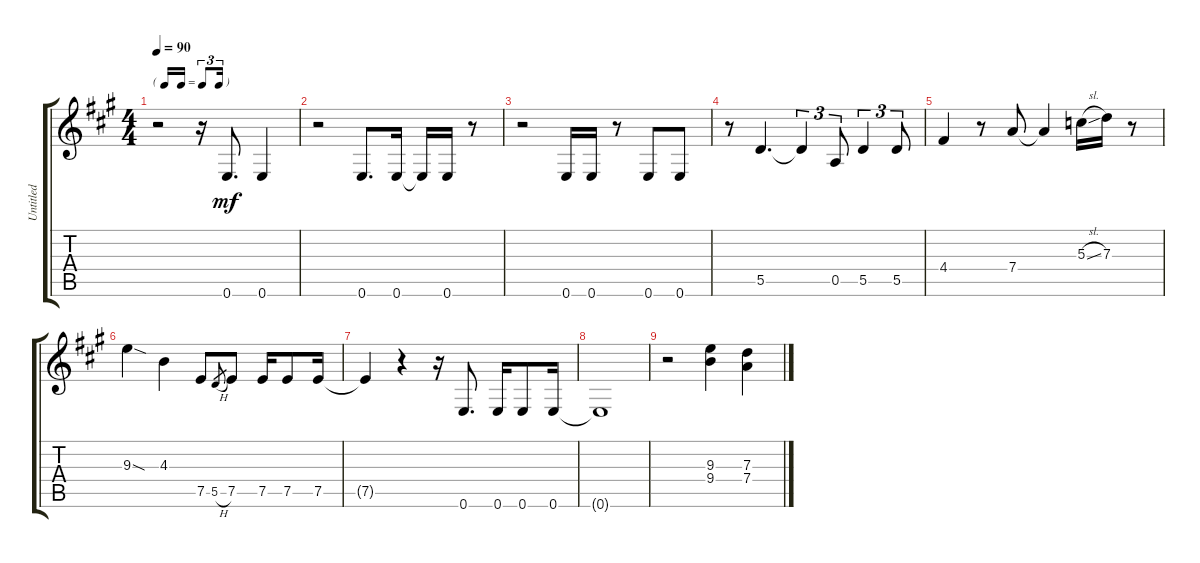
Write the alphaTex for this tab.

\track ("Untitled" "Untitled") {instrument distortionguitar}
\staff {score tabs}
\tuning (E4 B3 G3 D3 A2 E2) {hide}
\ts (4 4)
\tf triplet16th
\tempo 90
\clef g2
\ks a
r.2{dy mf} r.16 0.6.8{d} 0.6.4 |
r.2 0.6.8{d} 0.6.16 0.6{t}.16 0.6.16 r.8 |
r.2 0.6.16 0.6.16 r.8 0.6.8 0.6.8 |
r.8 5.5.4{d} 5.5{t}.4{tu (3 2)} 0.5.8{tu (3 2)} 5.5.4{tu (3 2)} 5.5.8{tu (3 2)} |
4.4.4 r.8 7.4.8 7.4{t}.4 5.3{sl}.16 7.3.16 r.8 |
9.3{sod}.4 4.3.4 7.5.8 5.5{h}.8{gr} 7.5.8 7.5.16 7.5.8 7.5.16 |
7.5{t}.4 r.4 r.16 0.6.8{d} 0.6.16 0.6.8 0.6.16 |
0.6{t}.1 |
r.2 (9.3 9.4).4 (7.3 7.4).4
